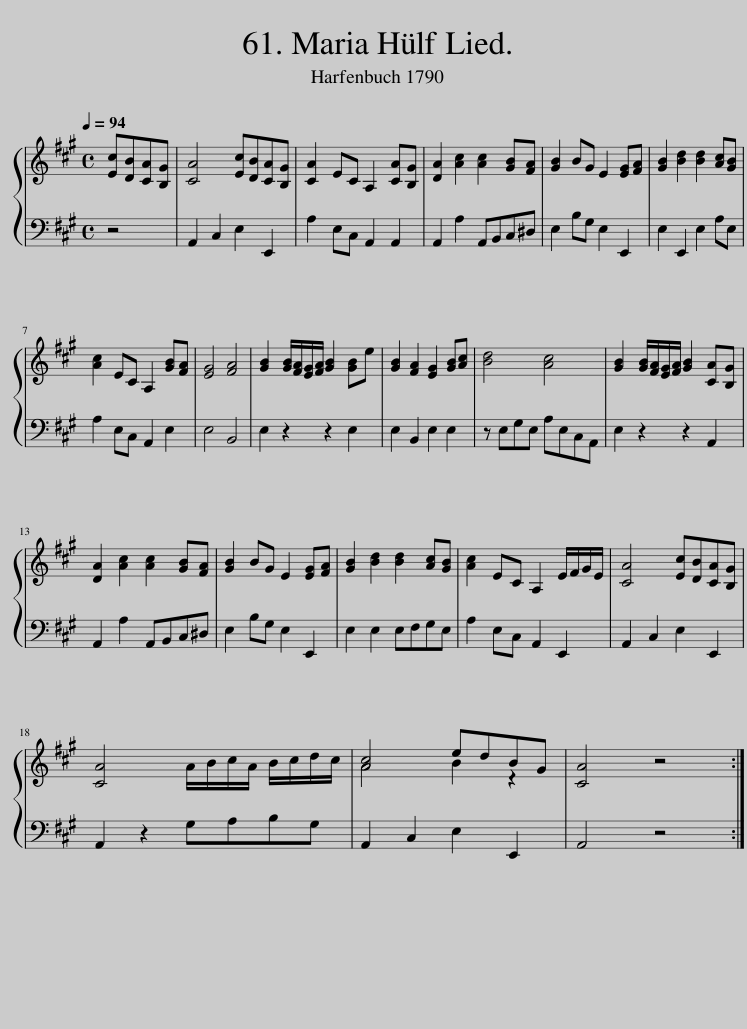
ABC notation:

X:1
%%score { ( 1 3 ) | 2 }
L:1/8
Q:1/4=94
M:4/4
I:linebreak $
K:A
V:1 treble
V:3 treble
V:2 bass
V:1
 [Ec][DB][CA][B,G] | [CA]4 [Ec][DB][CA][B,G] | [CA]2 EC A,2 [CA][B,G] | [DA]2 [Ac]2 [Ac]2 [GB][FA] | [GB]2 BG E2 [EG][FA] | %5
 [GB]2 [Bd]2 [Bd]2 [Ac][GB] |$ [Ac]2 EC A,2 [GB][FA] | [EG]4 [FA]4 | [GB]2 [GB]/[FA]/[EG]/[FA]/ [GB]2 [GB]e | [GB]2 [FA]2 [EG]2 [GB][Ac] | %10
 [Bd]4 [Ac]4 | [GB]2 [GB]/[FA]/[EG]/[FA]/ [GB]2 [CA][B,G] |$ [DA]2 [Ac]2 [Ac]2 [GB][FA] | [GB]2 BG E2 [EG][FA] | [GB]2 [Bd]2 [Bd]2 [Ac][GB] | %15
 [Ac]2 EC A,2 E/F/G/E/ | [CA]4 [Ec][DB][CA][B,G] |$ [CA]4 A/B/c/A/ B/c/d/c/ | [Ac]4 edBG | [CA]4 z4 :| %20
V:2
 z4 | A,,2 C,2 E,2 E,,2 | A,2 E,C, A,,2 A,,2 | A,,2 A,2 A,,B,,C,^D, | E,2 B,G, E,2 E,,2 | %5
 E,2 E,,2 E,2 A,E, |$ A,2 E,C, A,,2 E,2 | E,4 B,,4 | E,2 z2 z2 E,2 | E,2 B,,2 E,2 E,2 | %10
 z E,G,E, A,E,C,A,, | E,2 z2 z2 A,,2 |$ A,,2 A,2 A,,B,,C,^D, | E,2 B,G, E,2 E,,2 | E,2 E,2 E,F,G,E, | %15
 A,2 E,C, A,,2 E,,2 | A,,2 C,2 E,2 E,,2 |$ A,,2 z2 G,A,B,G, | A,,2 C,2 E,2 E,,2 | A,,4 z4 :| %20
V:3
 x4 | x8 | x8 | x8 | x8 | %5
 x8 |$ x8 | x8 | x8 | x8 | %10
 x8 | x8 |$ x8 | x8 | x8 | %15
 x8 | x8 |$ x8 | A4 B2 z2 | x8 :| %20
